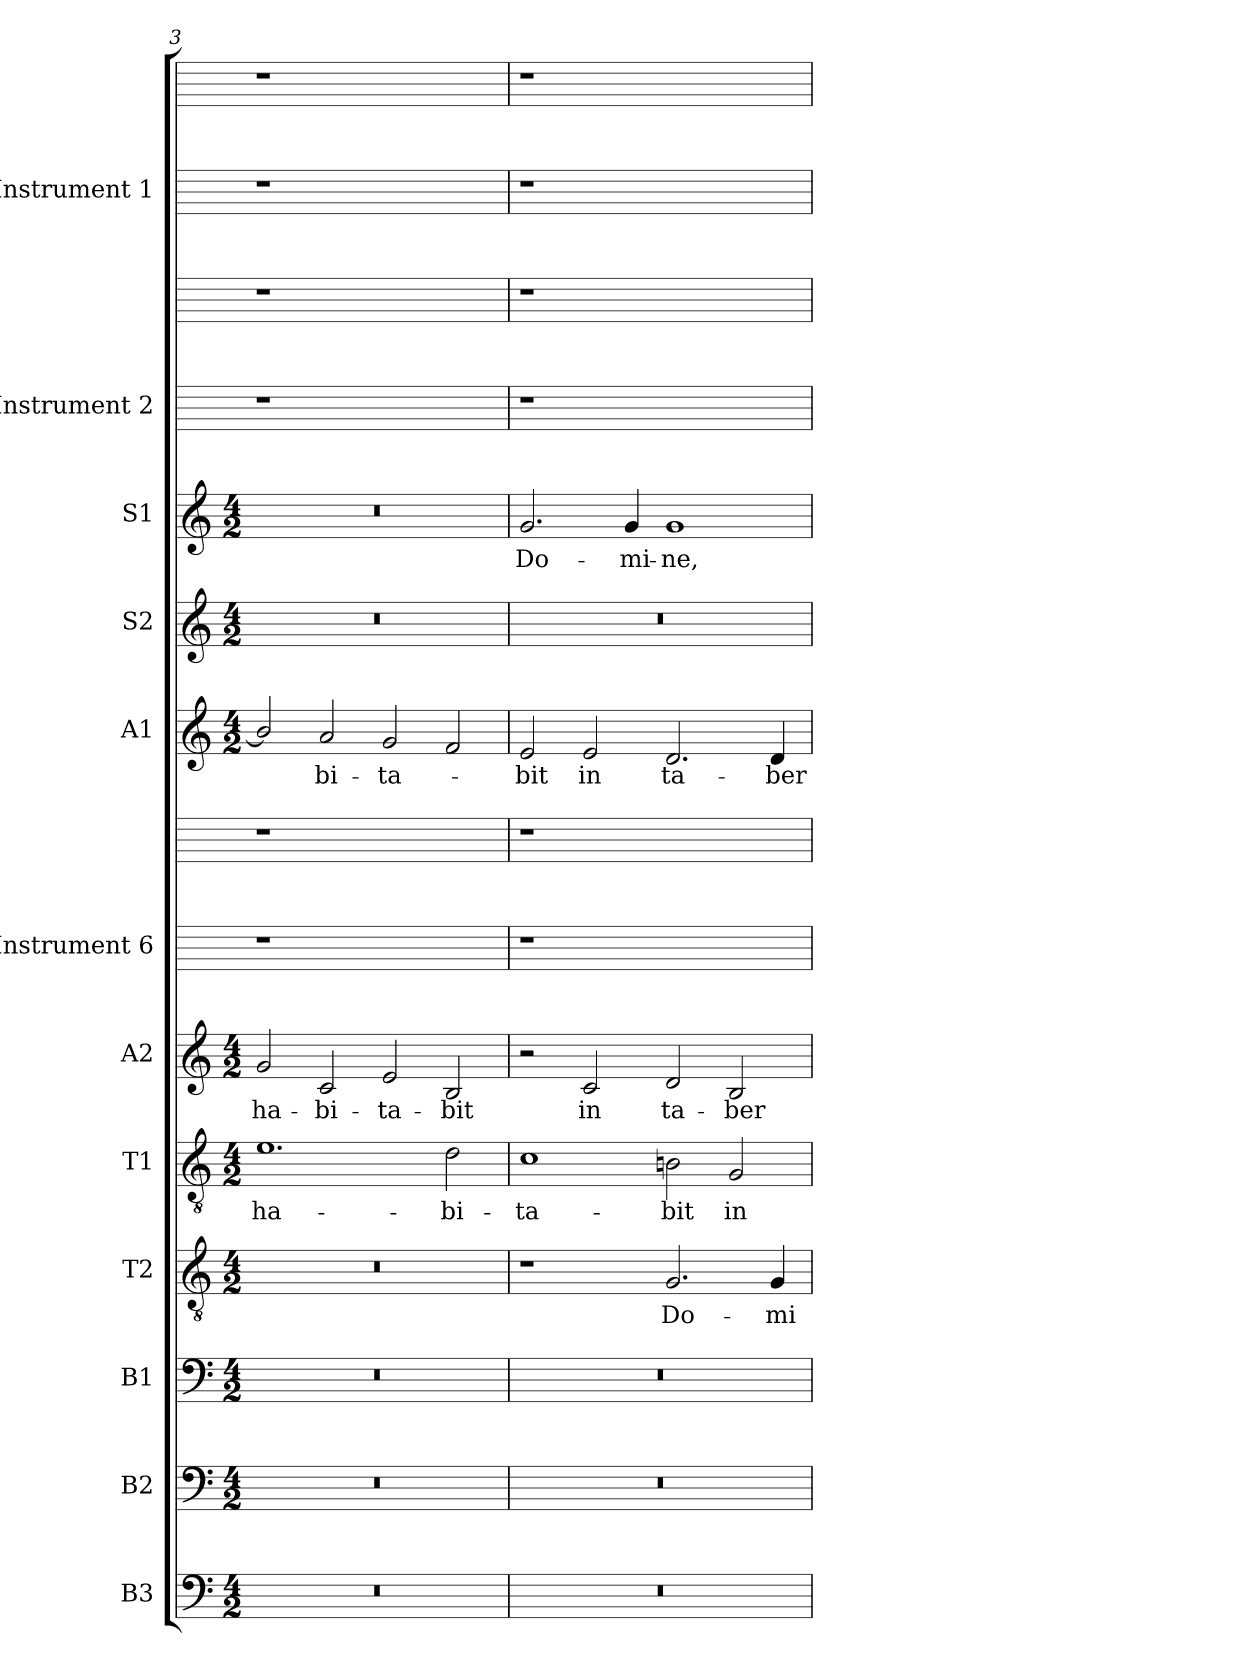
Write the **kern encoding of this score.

**kern	**kern	**kern	**kern	**text	**kern	**text	**kern	**text	**kern	**kern	**kern	**text	**kern	**kern	**text	**kern	**kern	**kern	**kern
*part12	*part11	*part10	*part9	*part9	*part8	*part8	*part7	*part7	*part6	*part6	*part5	*part5	*part4	*part3	*part3	*part2	*part2	*part1	*part1
*staff15	*staff14	*staff13	*staff12	*staff12	*staff11	*staff11	*staff10	*staff10	*staff9	*staff8	*staff7	*staff7	*staff6	*staff5	*staff5	*staff4	*staff3	*staff2	*staff1
*I"B3	*I"B2	*I"B1	*I"T2	*	*I"T1	*	*I"A2	*	*I"Instrument 6	*	*I"A1	*	*I"S2	*I"S1	*	*I"Instrument 2	*	*I"Instrument 1	*
*clefF4	*clefF4	*clefF4	*clefGv2	*	*clefGv2	*	*clefG2	*	*	*	*clefG2	*	*clefG2	*clefG2	*	*	*	*	*
*M4/2	*M4/2	*M4/2	*M4/2	*	*M4/2	*	*M4/2	*	*	*	*M4/2	*	*M4/2	*M4/2	*	*	*	*	*
=3	=3	=3	=3	=3	=3	=3	=3	=3	=3	=3	=3	=3	=3	=3	=3	=3	=3	=3	=3
!	!	!	!	!	!	!LO:LY:b:rj	!	!LO:LY:b:rj	!	!	!	!	!	!	!	!	!	!	!
0r	0r	0r	0r	.	1.e	ha-	2g/	ha-	1r	1r	2b/]	.	0r	0r	.	1r	1r	1r	1r
!	!	!	!	!	!	!	!	!LO:LY:b:rj	!	!	!	!LO:LY:b:rj	!	!	!	!	!	!	!
.	.	.	.	.	.	.	2c/	-bi-	.	.	2a/	-bi-	.	.	.	.	.	.	.
!	!	!	!	!	!	!	!	!LO:LY:b:rj	!	!	!	!LO:LY:b:rj	!	!	!	!	!	!	!
.	.	.	.	.	.	.	2e/	-ta-	1ryy	1ryy	2g/	-ta-	.	.	.	1ryy	1ryy	1ryy	1ryy
!	!	!	!	!	!	!LO:LY:b:rj	!	!LO:LY:b:cj	!	!	!	!	!	!	!	!	!	!	!
.	.	.	.	.	2d\	-bi-	2B/	-bit	.	.	2f/	.	.	.	.	.	.	.	.
=4	=4	=4	=4	=4	=4	=4	=4	=4	=4	=4	=4	=4	=4	=4	=4	=4	=4	=4	=4
!	!	!	!	!	!	!LO:LY:b:rj	!	!	!	!	!	!LO:LY:b:cj	!	!	!LO:LY:b:rj	!	!	!	!
0r	0r	0r	1r	.	1c	-ta-	2r	.	1r	1r	2e/	-bit	0r	2.g/	Do-	1r	1r	1r	1r
!	!	!	!	!	!	!	!	!LO:LY:b:cj	!	!	!	!LO:LY:b:cj	!	!	!	!	!	!	!
.	.	.	.	.	.	.	2c/	in	.	.	2e/	in	.	.	.	.	.	.	.
!	!	!	!	!	!	!	!	!	!	!	!	!	!	!	!LO:LY:b:rj	!	!	!	!
.	.	.	.	.	.	.	.	.	.	.	.	.	.	4g/	-mi-	.	.	.	.
!	!	!	!	!LO:LY:b:rj	!	!LO:LY:b:cj	!	!LO:LY:b:rj	!	!	!	!LO:LY:b:rj	!	!	!LO:LY:b:cj	!	!	!	!
.	.	.	2.G/	Do-	2Bn\	-bit	2d/	ta-	1ryy	1ryy	2.d/	ta-	.	1g	-ne,	1ryy	1ryy	1ryy	1ryy
!	!	!	!	!	!	!LO:LY:b:cj	!	!LO:LY:b:cj	!	!	!	!	!	!	!	!	!	!	!
.	.	.	.	.	2G/	in	2B/	-ber-	.	.	.	.	.	.	.	.	.	.	.
!	!	!	!	!LO:LY:b:rj	!	!	!	!	!	!	!	!LO:LY:b:cj	!	!	!	!	!	!	!
.	.	.	4G/	-mi-	.	.	.	.	.	.	4d/	-ber-	.	.	.	.	.	.	.
=	=	=	=	=	=	=	=	=	=	=	=	=	=	=	=	=	=	=	=
*-	*-	*-	*-	*-	*-	*-	*-	*-	*-	*-	*-	*-	*-	*-	*-	*-	*-	*-	*-
